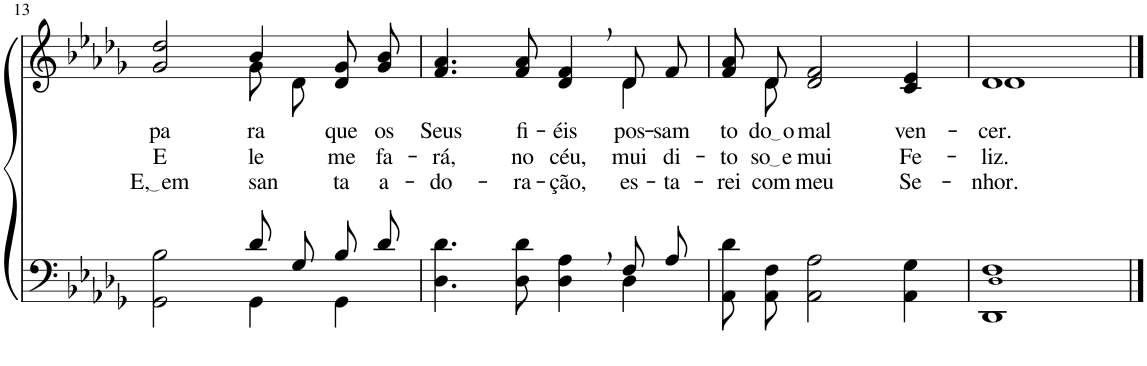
**kern	**kern	**text	**text	**text
*part2	*part1	*part1	*part1	*part1
*staff2	*staff1	*staff1	*staff1	*staff1
*I"Parte III e IV	*I"Parte I e II	*	*	*
!!LO:PB:g=z
*clefF4	*clefG2	*	*	*
*Trd-1c-2	*Trd-1c-2	*	*	*
*k[b-e-a-d-g-]	*k[b-e-a-d-g-]	*	*	*
*M4/4	*M4/4	*	*	*
=13	=13	=13	=13	=13
*^	*	*	*	*
!	!	!	!LO:LY:b	!LO:LY:b	!LO:LY:b
*	*	*^	*	*	*
2ryy	2GG-\ 2B-\	2g-/ 2dd-/	2ryy	pa-	E-	E, em
!	!	!	!	!LO:LY:b	!LO:LY:b	!LO:LY:b
8d-/L	4GG-\	4b-/	8g-\L	-ra	-le	san-
8G-/J	.	.	8d-\J	.	.	.
!	!	!	!	!LO:LY:b	!LO:LY:b	!LO:LY:b
8B-/L	4GG-\	8d-/ 8g-/L	4ryy	que	me	-ta
!	!	!	!	!LO:LY:b	!LO:LY:b	!LO:LY:b
8d-/J	.	8g-/ 8b-/J	.	os	fa-	a-
=14	=14	=14	=14	=14	=14	=14
!	!	!	!	!LO:LY:b	!LO:LY:b	!LO:LY:b
2.ryy	4.D-\ 4.d-\	4.f/ 4.a-/	2.ryy	Seus	-rá,	-do-
!	!	!	!	!LO:LY:b	!LO:LY:b	!LO:LY:b
.	8D-\ 8d-\	8f/ 8a-/	.	fi-	no	-ra-
!	!	!	!	!LO:LY:b	!LO:LY:b	!LO:LY:b
.	4D-\ 4A-\	4d-/, 4f/,	.	-éis	céu,	-ção,
!	!	!	!	!LO:LY:b	!LO:LY:b	!LO:LY:b
8F/L	4D-\	8d-/L	4d-\	pos-	mui	es-
!	!	!	!	!LO:LY:b	!LO:LY:b	!LO:LY:b
8A-/J	.	8f/J	.	-sam	di-	-ta-
*v	*v	*	*	*	*	*
=15	=15	=15	=15	=15	=15
!	!	!	!LO:LY:b	!LO:LY:b	!LO:LY:b
8AA-/ 8d-/L	8f/ 8a-/L	8ryy	to-	-to-	-rei
!	!	!	!LO:LY:b	!LO:LY:b	!LO:LY:b
8AA-/ 8F/J	8d-/J	8d-\	do o	so e	com
!	!	!	!LO:LY:b	!LO:LY:b	!LO:LY:b
2AA-\ 2A-\	2d-/ 2f/	2.ryy	mal	mui	meu
!	!	!	!LO:LY:b	!LO:LY:b	!LO:LY:b
4AA-\ 4G-\	4c/ 4e-/	.	ven-	Fe-	Se-
=16	=16	=16	=16	=16	=16
!	!	!	!LO:LY:b	!LO:LY:b	!LO:LY:b
1DD- 1D-! 1F	1d-	1d-	-cer.	-liz.	-nhor.
*	*v	*v	*	*	*
==	==	==	==	==
*-	*-	*-	*-	*-
